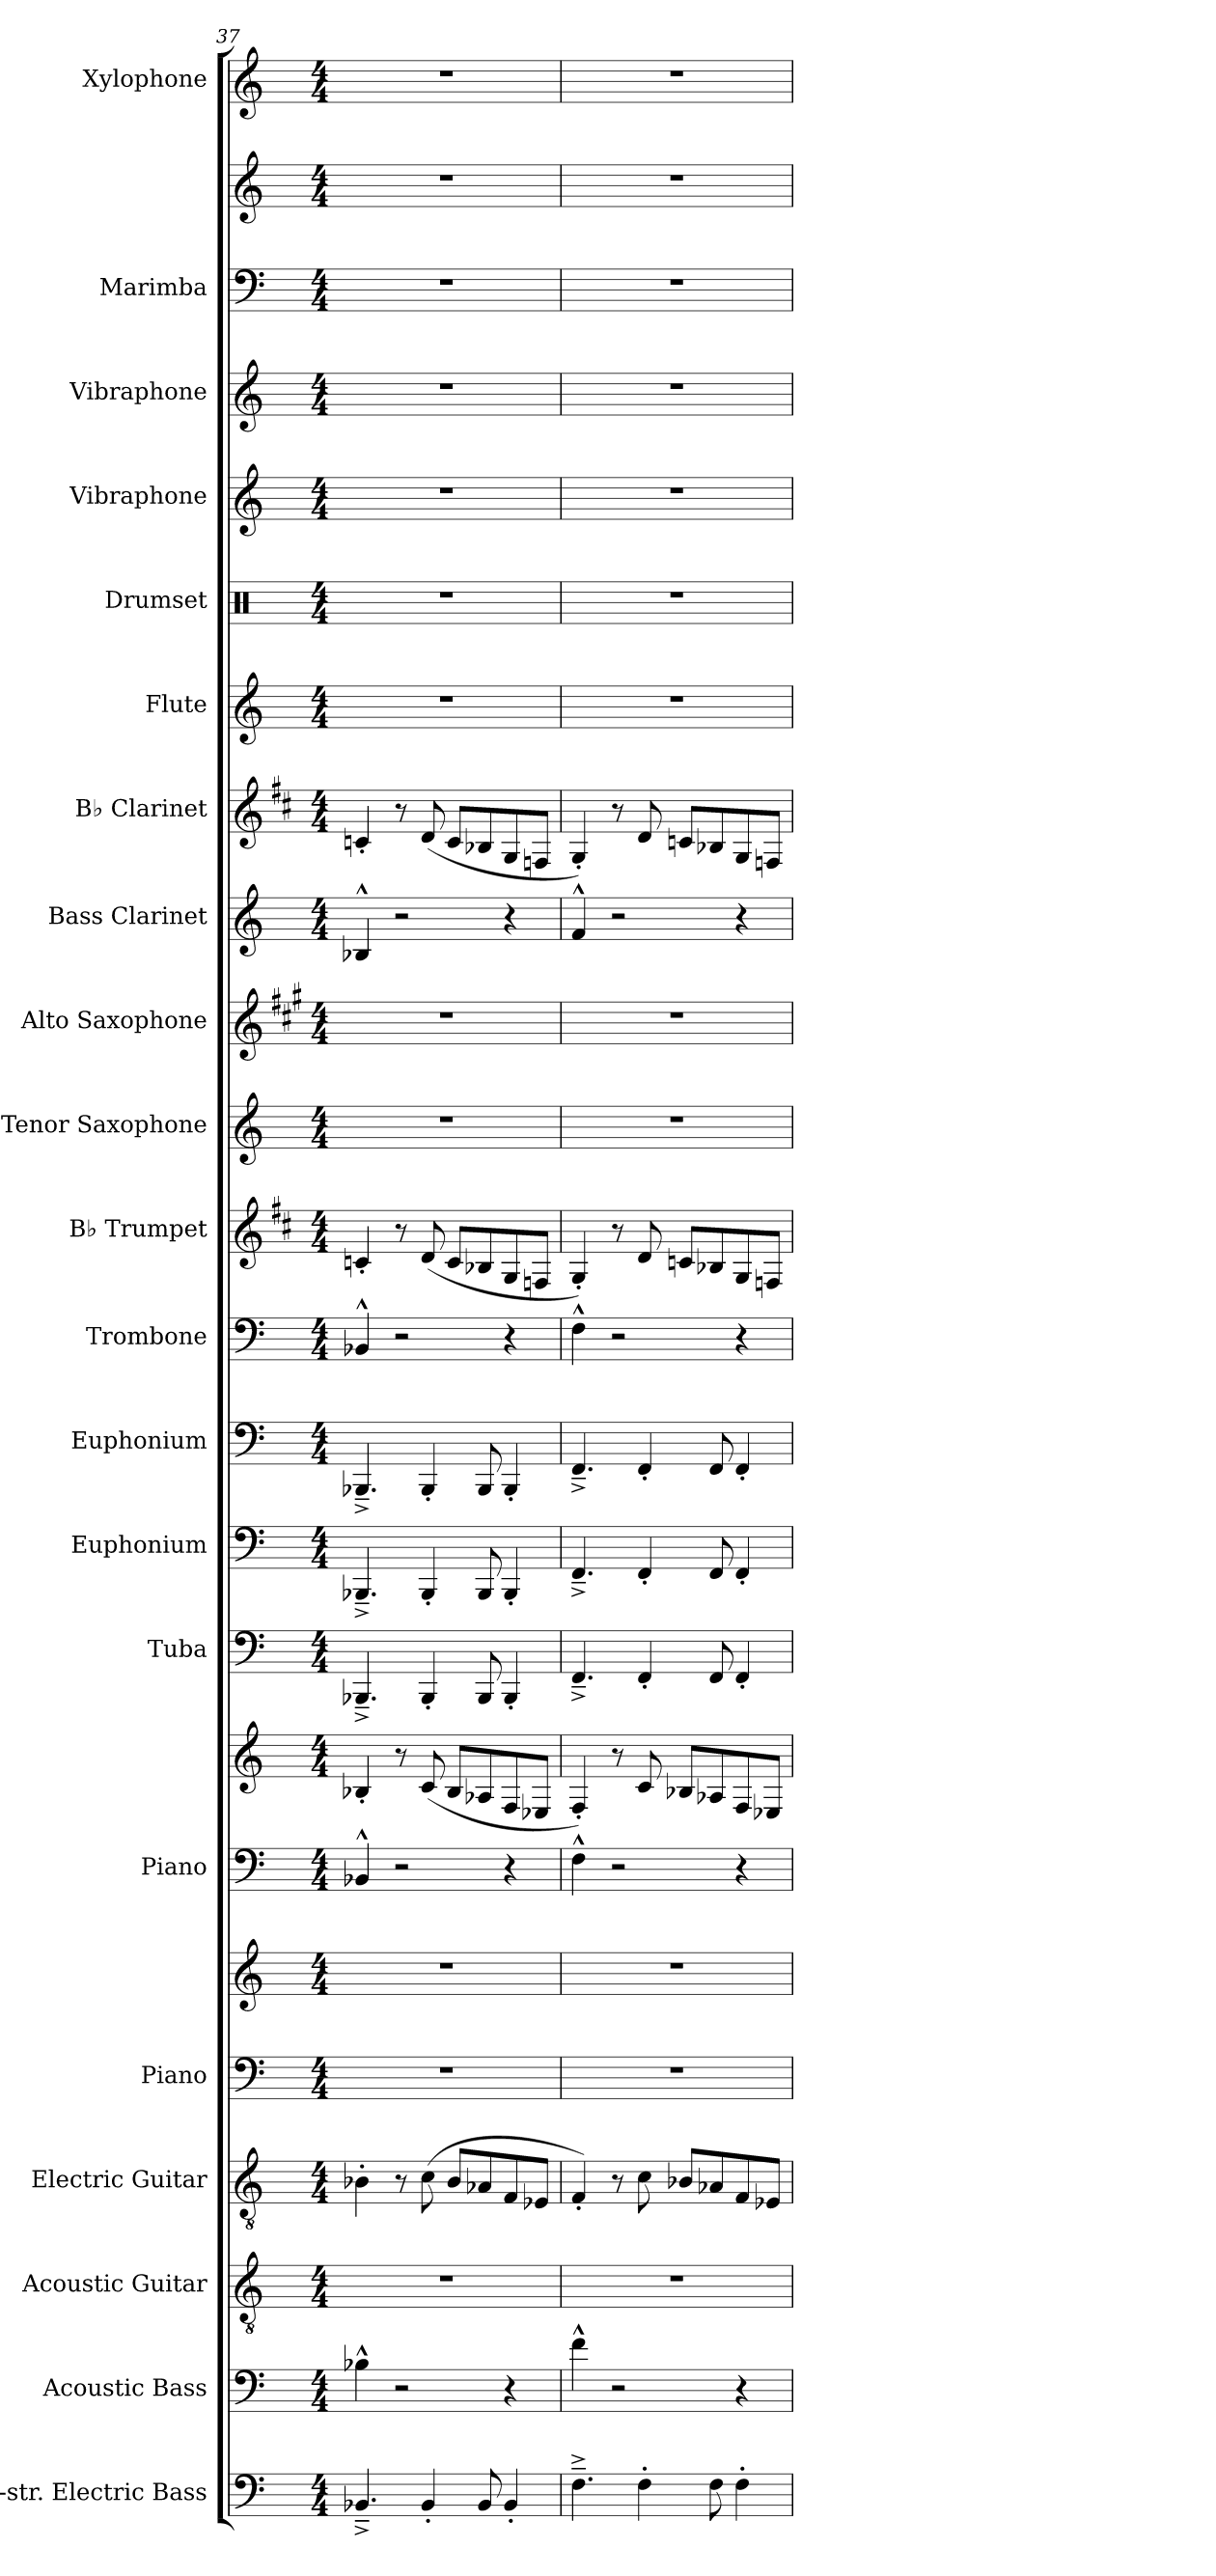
**kern	**kern	**kern	**kern	**kern	**kern	**kern	**kern	**kern	**kern	**kern	**kern	**kern	**kern	**kern	**kern	**kern	**kern	**kern	**kern	**kern	**kern	**kern	**kern
*part21	*part20	*part19	*part18	*part17	*part17	*part16	*part16	*part15	*part14	*part13	*part12	*part11	*part10	*part9	*part8	*part7	*part6	*part5	*part4	*part3	*part2	*part2	*part1
*staff24	*staff23	*staff22	*staff21	*staff20	*staff19	*staff18	*staff17	*staff16	*staff15	*staff14	*staff13	*staff12	*staff11	*staff10	*staff9	*staff8	*staff7	*staff6	*staff5	*staff4	*staff3	*staff2	*staff1
*I"5-str. Electric Bass	*I"Acoustic Bass	*I"Acoustic Guitar	*I"Electric Guitar	*I"Piano	*	*I"Piano	*	*I"Tuba	*I"Euphonium	*I"Euphonium	*I"Trombone	*I"B♭ Trumpet	*I"Tenor Saxophone	*I"Alto Saxophone	*I"Bass Clarinet	*I"B♭ Clarinet	*I"Flute	*I"Drumset	*I"Vibraphone	*I"Vibraphone	*I"Marimba	*	*I"Xylophone
*I'El. B.	*I'Bass	*I'Guit.	*I'El. Guit.	*I'Pno.	*	*I'Pno.	*	*I'Tba.	*I'Euph.	*I'Euph.	*I'Tbn.	*I'B♭ Tpt.	*I'T. Sax.	*I'A. Sax.	*I'B. Cl.	*I'B♭ Cl.	*I'Fl.	*I'Drs.	*I'Vib.	*I'Vib.	*I'Mrm.	*	*I'Xyl.
*clefF4	*clefF4	*clefGv2	*clefGv2	*clefF4	*clefG2	*clefF4	*clefG2	*clefF4	*clefF4	*clefF4	*clefF4	*clefG2	*clefG2	*clefG2	*clefG2	*clefG2	*clefG2	*clefX	*clefG2	*clefG2	*clefF4	*clefG2	*clefG2
*ITrd7c12	*ITrd7c12	*	*	*	*	*	*	*	*	*	*	*ITrd1c2	*ITrd8c14	*ITrd5c9	*ITrd8c14	*ITrd1c2	*	*	*	*	*	*	*ITrd-7c-12
*k[]	*k[]	*k[]	*k[]	*k[]	*k[]	*k[]	*k[]	*k[]	*k[]	*k[]	*k[]	*k[]	*k[]	*k[]	*k[]	*k[]	*k[]	*k[]	*k[]	*k[]	*k[]	*k[]	*k[]
*M4/4	*M4/4	*M4/4	*M4/4	*M4/4	*M4/4	*M4/4	*M4/4	*M4/4	*M4/4	*M4/4	*M4/4	*M4/4	*M4/4	*M4/4	*M4/4	*M4/4	*M4/4	*M4/4	*M4/4	*M4/4	*M4/4	*M4/4	*M4/4
=37	=37	=37	=37	=37	=37	=37	=37	=37	=37	=37	=37	=37	=37	=37	=37	=37	=37	=37	=37	=37	=37	=37	=37
4.BBB-X~^/	4BB-X^^\	1r	4B-X'\	1r	1r	4BB-X^^/	4B-X'/	4.BBB-X~^/	4.BBB-X~^/	4.BBB-X~^/	4BB-X^^/	4B-X'/	1r	1r	4BB-X^^/	4B-X'/	1r	1r	1r	1r	1r	1r	1r
.	2r	.	8r	.	.	2r	8r	.	.	.	2r	8r	.	.	2r	8r	.	.	.	.	.	.	.
4BBB-'/	.	.	(8c\	.	.	.	(8c/	4BBB-'/	4BBB-'/	4BBB-'/	.	(8c/	.	.	.	(8c/	.	.	.	.	.	.	.
.	.	.	8B-/L	.	.	.	8B-/L	.	.	.	.	8B-/L	.	.	.	8B-/L	.	.	.	.	.	.	.
8BBB-/	.	.	8A-X/	.	.	.	8A-X/	8BBB-/	8BBB-/	8BBB-/	.	8A-X/	.	.	.	8A-X/	.	.	.	.	.	.	.
4BBB-'/	4r	.	8F/	.	.	4r	8F/	4BBB-'/	4BBB-'/	4BBB-'/	4r	8F/	.	.	4r	8F/	.	.	.	.	.	.	.
.	.	.	8E-X/J	.	.	.	8E-X/J	.	.	.	.	8E-X/J	.	.	.	8E-X/J	.	.	.	.	.	.	.
=38	=38	=38	=38	=38	=38	=38	=38	=38	=38	=38	=38	=38	=38	=38	=38	=38	=38	=38	=38	=38	=38	=38	=38
4.FF~^\	4F^^\	1r	4F'/)	1r	1r	4F^^\	4F'/)	4.FF~^/	4.FF~^/	4.FF~^/	4F^^\	4F'/)	1r	1r	4F^^/	4F'/)	1r	1r	1r	1r	1r	1r	1r
.	2r	.	8r	.	.	2r	8r	.	.	.	2r	8r	.	.	2r	8r	.	.	.	.	.	.	.
4FF'\	.	.	8c\	.	.	.	8c/	4FF'/	4FF'/	4FF'/	.	8c/	.	.	.	8c/	.	.	.	.	.	.	.
.	.	.	8B-X/L	.	.	.	8B-X/L	.	.	.	.	8B-X/L	.	.	.	8B-X/L	.	.	.	.	.	.	.
8FF\	.	.	8A-X/	.	.	.	8A-X/	8FF/	8FF/	8FF/	.	8A-X/	.	.	.	8A-X/	.	.	.	.	.	.	.
4FF'\	4r	.	8F/	.	.	4r	8F/	4FF'/	4FF'/	4FF'/	4r	8F/	.	.	4r	8F/	.	.	.	.	.	.	.
.	.	.	8E-X/J	.	.	.	8E-X/J	.	.	.	.	8E-X/J	.	.	.	8E-X/J	.	.	.	.	.	.	.
=	=	=	=	=	=	=	=	=	=	=	=	=	=	=	=	=	=	=	=	=	=	=	=
*-	*-	*-	*-	*-	*-	*-	*-	*-	*-	*-	*-	*-	*-	*-	*-	*-	*-	*-	*-	*-	*-	*-	*-
